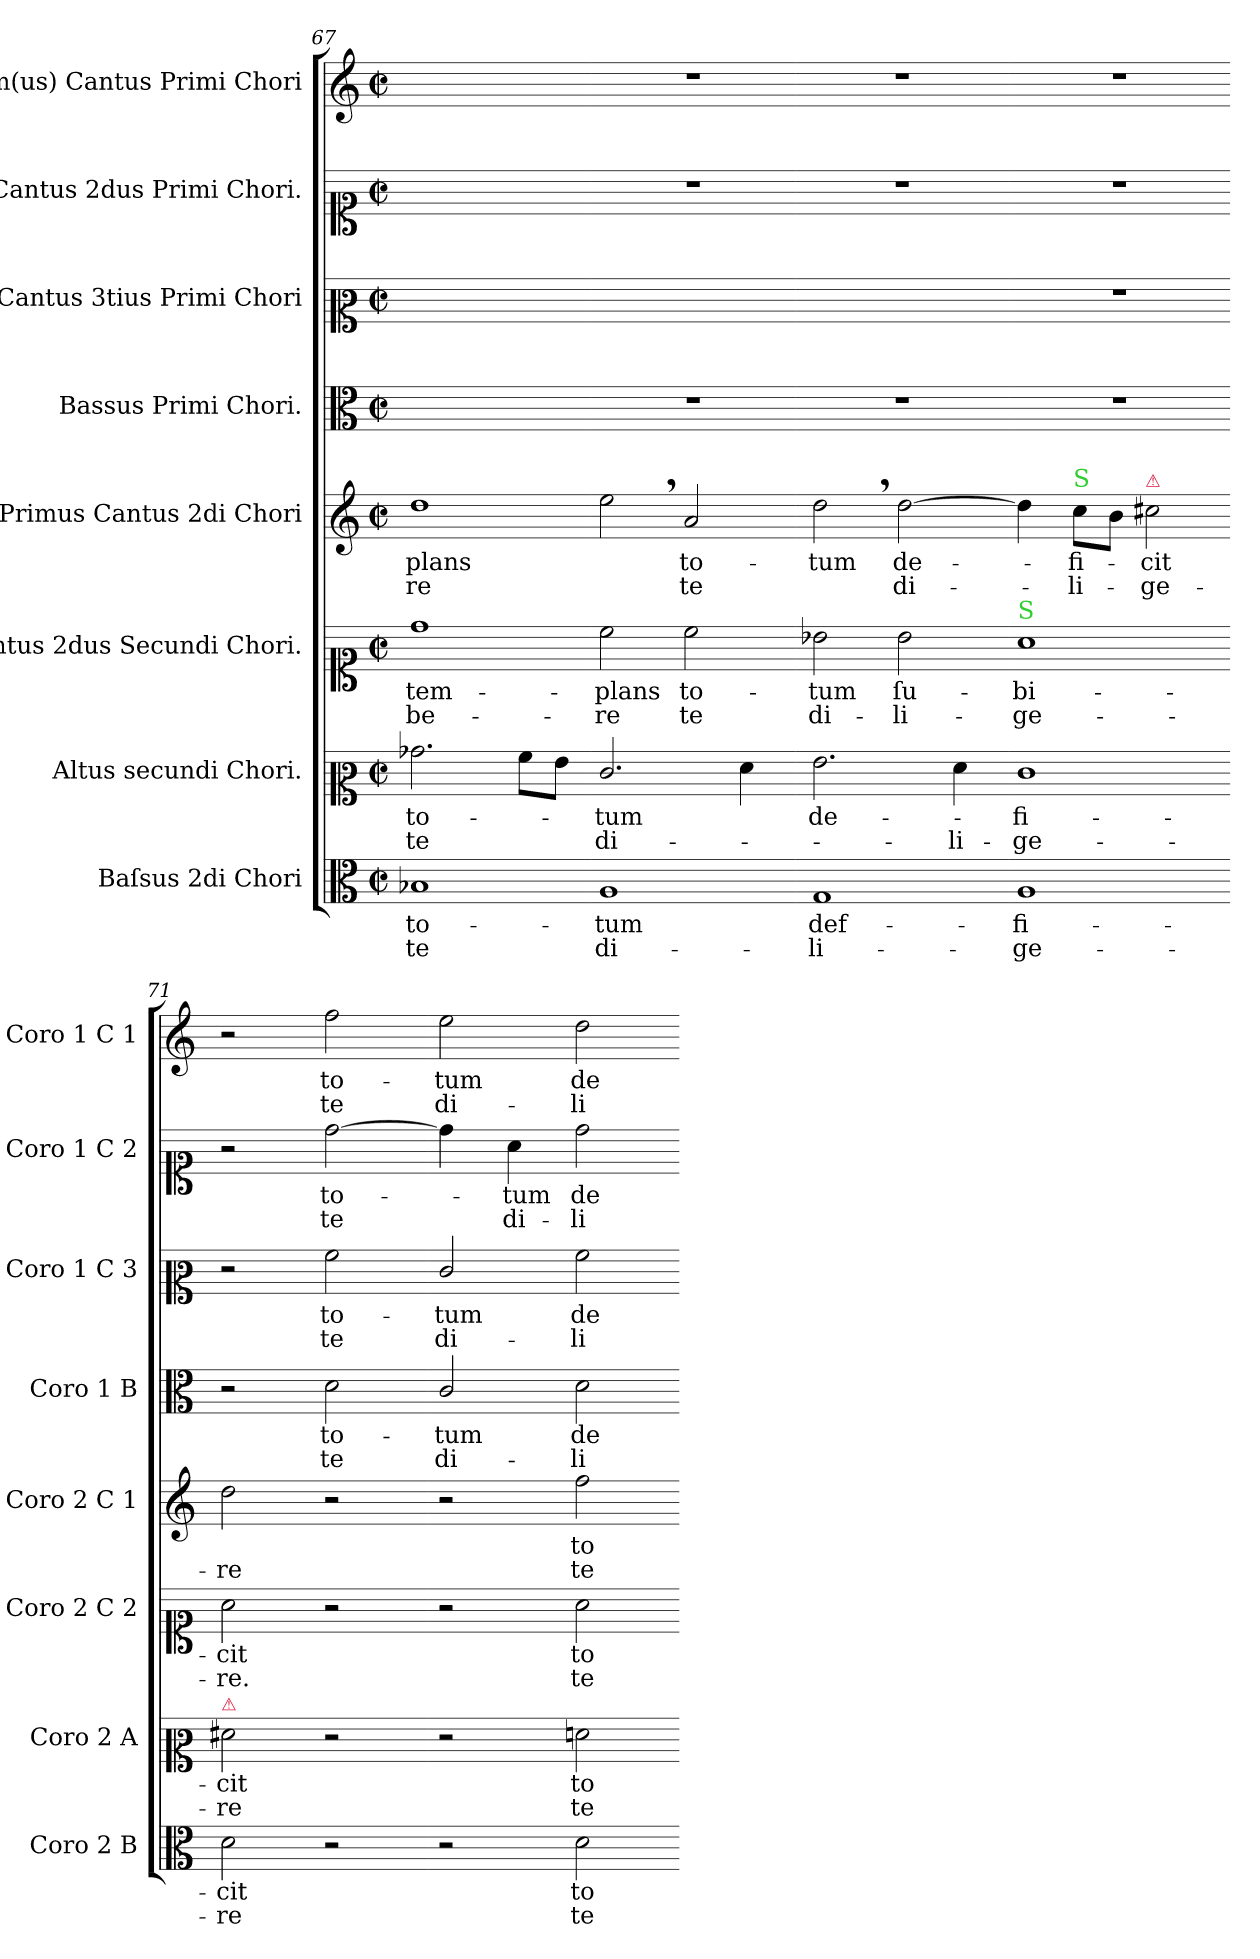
**kern	**text	**text	**kern	**text	**text	**kern	**text	**text	**kern	**text	**text	**kern	**text	**text	**kern	**text	**text	**kern	**text	**text	**kern	**text	**text
*part8	*part8	*part8	*part7	*part7	*part7	*part6	*part6	*part6	*part5	*part5	*part5	*part4	*part4	*part4	*part3	*part3	*part3	*part2	*part2	*part2	*part1	*part1	*part1
*staff8	*staff8	*staff8	*staff7	*staff7	*staff7	*staff6	*staff6	*staff6	*staff5	*staff5	*staff5	*staff4	*staff4	*staff4	*staff3	*staff3	*staff3	*staff2	*staff2	*staff2	*staff1	*staff1	*staff1
*I"Baſsus 2di Chori	*	*	*I"Altus secundi Chori.	*	*	*I"Cantus 2dus Secundi Chori.	*	*	*I"Primus Cantus 2di Chori	*	*	*I"Bassus Primi Chori.	*	*	*I"Cantus 3tius Primi Chori	*	*	*I"Cantus 2dus Primi Chori.	*	*	*I"1m(us) Cantus Primi Chori	*	*
*I'Coro 2 B	*	*	*I'Coro 2 A	*	*	*I'Coro 2 C 2	*	*	*I'Coro 2 C 1	*	*	*I'Coro 1 B	*	*	*I'Coro 1 C 3	*	*	*I'Coro 1 C 2	*	*	*I'Coro 1 C 1	*	*
*clefC3	*	*	*clefC2	*	*	*clefC1	*	*	*clefG2	*	*	*clefC3	*	*	*clefC2	*	*	*clefC1	*	*	*clefG2	*	*
*k[]	*	*	*k[]	*	*	*k[]	*	*	*k[]	*	*	*k[]	*	*	*k[]	*	*	*k[]	*	*	*k[]	*	*
*M2/2	*	*	*M2/2	*	*	*M2/2	*	*	*M2/2	*	*	*M2/2	*	*	*M2/2	*	*	*M2/2	*	*	*M2/2	*	*
*met(c|)	*	*	*met(c|)	*	*	*met(c|)	*	*	*met(c|)	*	*	*met(c|)	*	*	*met(c|)	*	*	*met(c|)	*	*	*met(c|)	*	*
=67	=67	=67	=67	=67	=67	=67	=67	=67	=67	=67	=67	=67	=67	=67	=67	=67	=67	=67	=67	=67	=67	=67	=67
1B-X	to-	te	2.b-X\	to-	te	1dd	-tem-	-be-	1dd	-plans	-re	1ryy	.	.	1ryy	.	.	1ryy	.	.	1ryy	.	.
.	.	.	8a\L	.	.	.	.	.	.	.	.	.	.	.	.	.	.	.	.	.	.	.	.
.	.	.	8g\J	.	.	.	.	.	.	.	.	.	.	.	.	.	.	.	.	.	.	.	.
=68-	=68-	=68-	=68-	=68-	=68-	=68-	=68-	=68-	=68-	=68-	=68-	=68-	=68-	=68-	=68-	=68-	=68-	=68-	=68-	=68-	=68-	=68-	=68-
1A	-tum	di-	2.e/	-tum	di-	2cc\	-plans	-re	2ee,<\	.	.	1r	.	.	1ryy	.	.	1r	.	.	1r	.	.
.	.	.	.	.	.	2cc\	to-	te	2a/	to-	te	.	.	.	.	.	.	.	.	.	.	.	.
.	.	.	4f\	.	.	.	.	.	.	.	.	.	.	.	.	.	.	.	.	.	.	.	.
=69-	=69-	=69-	=69-	=69-	=69-	=69-	=69-	=69-	=69-	=69-	=69-	=69-	=69-	=69-	=69-	=69-	=69-	=69-	=69-	=69-	=69-	=69-	=69-
1G	def-	-li-	2.g\	de-	.	2b-X\	-tum	di-	2dd,<\	-tum	.	1r	.	.	1ryy	.	.	1r	.	.	1r	.	.
.	.	.	.	.	.	2b-\	ſu-	-li-	[2dd\	de-	di-	.	.	.	.	.	.	.	.	.	.	.	.
.	.	.	4f\	.	-li-	.	.	.	.	.	.	.	.	.	.	.	.	.	.	.	.	.	.
=70-	=70-	=70-	=70-	=70-	=70-	=70-	=70-	=70-	=70-	=70-	=70-	=70-	=70-	=70-	=70-	=70-	=70-	=70-	=70-	=70-	=70-	=70-	=70-
!	!	!	!	!	!	!LO:TX:a:color=limegreen:t=S	!	!	!	!	!	!	!	!	!	!	!	!	!	!	!	!	!
1A	-fi-	-ge-	1e	-fi-	-ge-	1a	-bi-	-ge-	4dd\]	.	.	1r	.	.	1r	.	.	1r	.	.	1r	.	.
!	!	!	!	!	!	!	!	!	!LO:TX:a:color=limegreen:t=S	!	!	!	!	!	!	!	!	!	!	!	!	!	!
.	.	.	.	.	.	.	.	.	8cc\L	-fi-	-li-	.	.	.	.	.	.	.	.	.	.	.	.
.	.	.	.	.	.	.	.	.	8b\J	.	.	.	.	.	.	.	.	.	.	.	.	.	.
!	!	!	!	!	!	!	!	!	!LO:TX:a:color=crimson:t=⚠	!	!	!	!	!	!	!	!	!	!	!	!	!	!
.	.	.	.	.	.	.	.	.	2cc#X\	-cit	-ge-	.	.	.	.	.	.	.	.	.	.	.	.
=71-	=71-	=71-	=71-	=71-	=71-	=71-	=71-	=71-	=71-	=71-	=71-	=71-	=71-	=71-	=71-	=71-	=71-	=71-	=71-	=71-	=71-	=71-	=71-
!	!	!	!LO:TX:a:color=crimson:t=⚠	!	!	!	!	!	!	!	!	!	!	!	!	!	!	!	!	!	!	!	!
2d\	-cit	-re	2f#X\	-cit	-re	2a\	-cit	-re.	2dd\	.	-re	2r	.	.	2r	.	.	2r	.	.	2r	.	.
2r	.	.	2r	.	.	2r	.	.	2r	.	.	2d\	to-	te	2a\	to-	te	[2dd\	to-	te	2ff\	to-	te
=72-	=72-	=72-	=72-	=72-	=72-	=72-	=72-	=72-	=72-	=72-	=72-	=72-	=72-	=72-	=72-	=72-	=72-	=72-	=72-	=72-	=72-	=72-	=72-
2r	.	.	2r	.	.	2r	.	.	2r	.	.	2c/	-tum	di-	2e/	-tum	di-	4dd\]	.	.	2ee\	-tum	di-
.	.	.	.	.	.	.	.	.	.	.	.	.	.	.	.	.	.	4a\	-tum	di-	.	.	.
2d\	to-	te	2fn\	to-	te	2a\	to-	te	2ff\	to-	te	2d\	de-	-li-	2a\	de-	-li-	2dd\	de-	-li-	2dd\	de-	-li-
=-	=-	=-	=-	=-	=-	=-	=-	=-	=-	=-	=-	=-	=-	=-	=-	=-	=-	=-	=-	=-	=-	=-	=-
*-	*-	*-	*-	*-	*-	*-	*-	*-	*-	*-	*-	*-	*-	*-	*-	*-	*-	*-	*-	*-	*-	*-	*-
